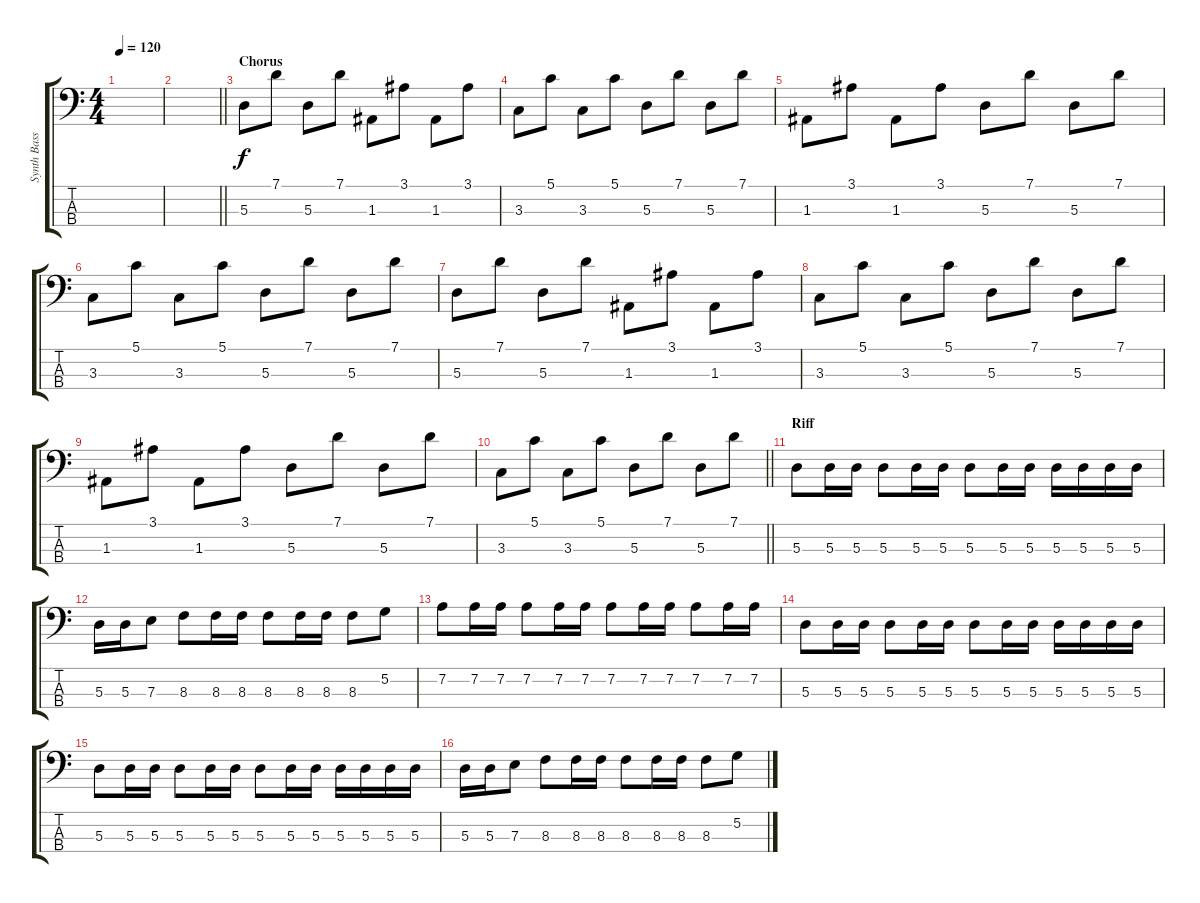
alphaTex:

\track ("Synth Bass" "Synth Bass") {instrument synthbass1}
\staff {score tabs}
\tuning (G2 D2 A1 E1) {hide}
\ts (4 4)
\tempo 120
\clef f4
\ks c
|
\barLineRight lightlight
|
\section ("" "Chorus")
5.3.8 7.1.8 5.3.8 7.1.8 1.3.8 3.1.8 1.3.8 3.1.8 |
3.3.8 5.1.8 3.3.8 5.1.8 5.3.8 7.1.8 5.3.8 7.1.8 |
1.3.8 3.1.8 1.3.8 3.1.8 5.3.8 7.1.8 5.3.8 7.1.8 |
3.3.8 5.1.8 3.3.8 5.1.8 5.3.8 7.1.8 5.3.8 7.1.8 |
5.3.8 7.1.8 5.3.8 7.1.8 1.3.8 3.1.8 1.3.8 3.1.8 |
3.3.8 5.1.8 3.3.8 5.1.8 5.3.8 7.1.8 5.3.8 7.1.8 |
1.3.8 3.1.8 1.3.8 3.1.8 5.3.8 7.1.8 5.3.8 7.1.8 |
\barLineRight lightlight
3.3.8 5.1.8 3.3.8 5.1.8 5.3.8 7.1.8 5.3.8 7.1.8 |
\section ("" "Riff")
5.3.8 5.3.16 5.3.16 5.3.8 5.3.16 5.3.16 5.3.8 5.3.16 5.3.16 5.3.16 5.3.16 5.3.16 5.3.16 |
5.3.16 5.3.16 7.3.8 8.3.8 8.3.16 8.3.16 8.3.8 8.3.16 8.3.16 8.3.8 5.2.8 |
7.2.8 7.2.16 7.2.16 7.2.8 7.2.16 7.2.16 7.2.8 7.2.16 7.2.16 7.2.8 7.2.16 7.2.16 |
5.3.8 5.3.16 5.3.16 5.3.8 5.3.16 5.3.16 5.3.8 5.3.16 5.3.16 5.3.16 5.3.16 5.3.16 5.3.16 |
5.3.8 5.3.16 5.3.16 5.3.8 5.3.16 5.3.16 5.3.8 5.3.16 5.3.16 5.3.16 5.3.16 5.3.16 5.3.16 |
5.3.16 5.3.16 7.3.8 8.3.8 8.3.16 8.3.16 8.3.8 8.3.16 8.3.16 8.3.8 5.2.8
